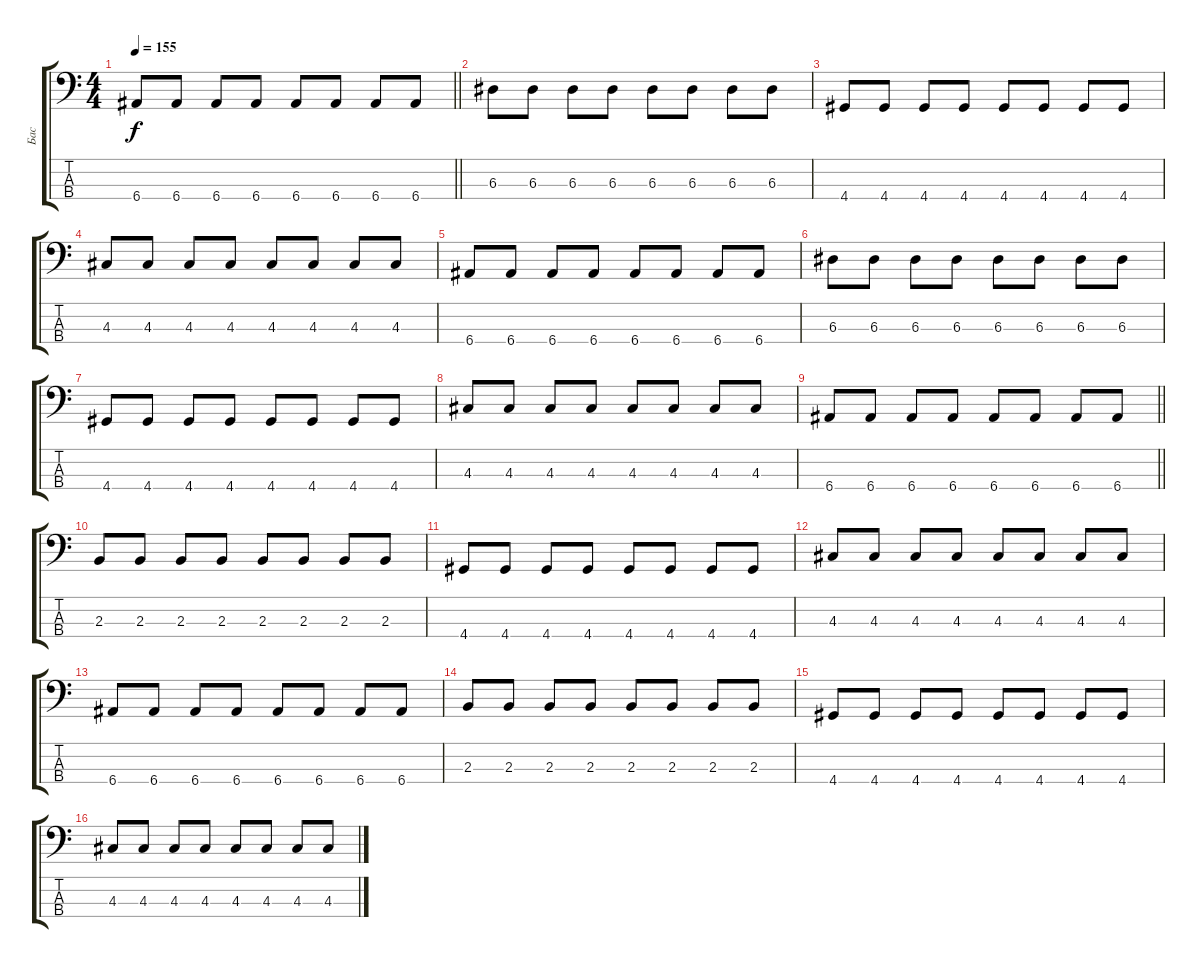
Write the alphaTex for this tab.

\track ("Бас" "Бас") {instrument electricbassfinger}
\staff {score tabs}
\tuning (G2 D2 A1 E1) {hide}
\ts (4 4)
\tempo 155
\clef f4
\barLineRight lightlight
\ks c
6.4.8{dy f} 6.4.8 6.4.8 6.4.8 6.4.8 6.4.8 6.4.8 6.4.8 |
\section ("" " ")
6.3.8 6.3.8 6.3.8 6.3.8 6.3.8 6.3.8 6.3.8 6.3.8 |
4.4.8 4.4.8 4.4.8 4.4.8 4.4.8 4.4.8 4.4.8 4.4.8 |
4.3.8 4.3.8 4.3.8 4.3.8 4.3.8 4.3.8 4.3.8 4.3.8 |
6.4.8 6.4.8 6.4.8 6.4.8 6.4.8 6.4.8 6.4.8 6.4.8 |
6.3.8 6.3.8 6.3.8 6.3.8 6.3.8 6.3.8 6.3.8 6.3.8 |
4.4.8 4.4.8 4.4.8 4.4.8 4.4.8 4.4.8 4.4.8 4.4.8 |
4.3.8 4.3.8 4.3.8 4.3.8 4.3.8 4.3.8 4.3.8 4.3.8 |
\barLineRight lightlight
6.4.8 6.4.8 6.4.8 6.4.8 6.4.8 6.4.8 6.4.8 6.4.8 |
\section ("" " ")
2.3.8 2.3.8 2.3.8 2.3.8 2.3.8 2.3.8 2.3.8 2.3.8 |
4.4.8 4.4.8 4.4.8 4.4.8 4.4.8 4.4.8 4.4.8 4.4.8 |
4.3.8 4.3.8 4.3.8 4.3.8 4.3.8 4.3.8 4.3.8 4.3.8 |
6.4.8 6.4.8 6.4.8 6.4.8 6.4.8 6.4.8 6.4.8 6.4.8 |
2.3.8 2.3.8 2.3.8 2.3.8 2.3.8 2.3.8 2.3.8 2.3.8 |
4.4.8 4.4.8 4.4.8 4.4.8 4.4.8 4.4.8 4.4.8 4.4.8 |
4.3.8 4.3.8 4.3.8 4.3.8 4.3.8 4.3.8 4.3.8 4.3.8
